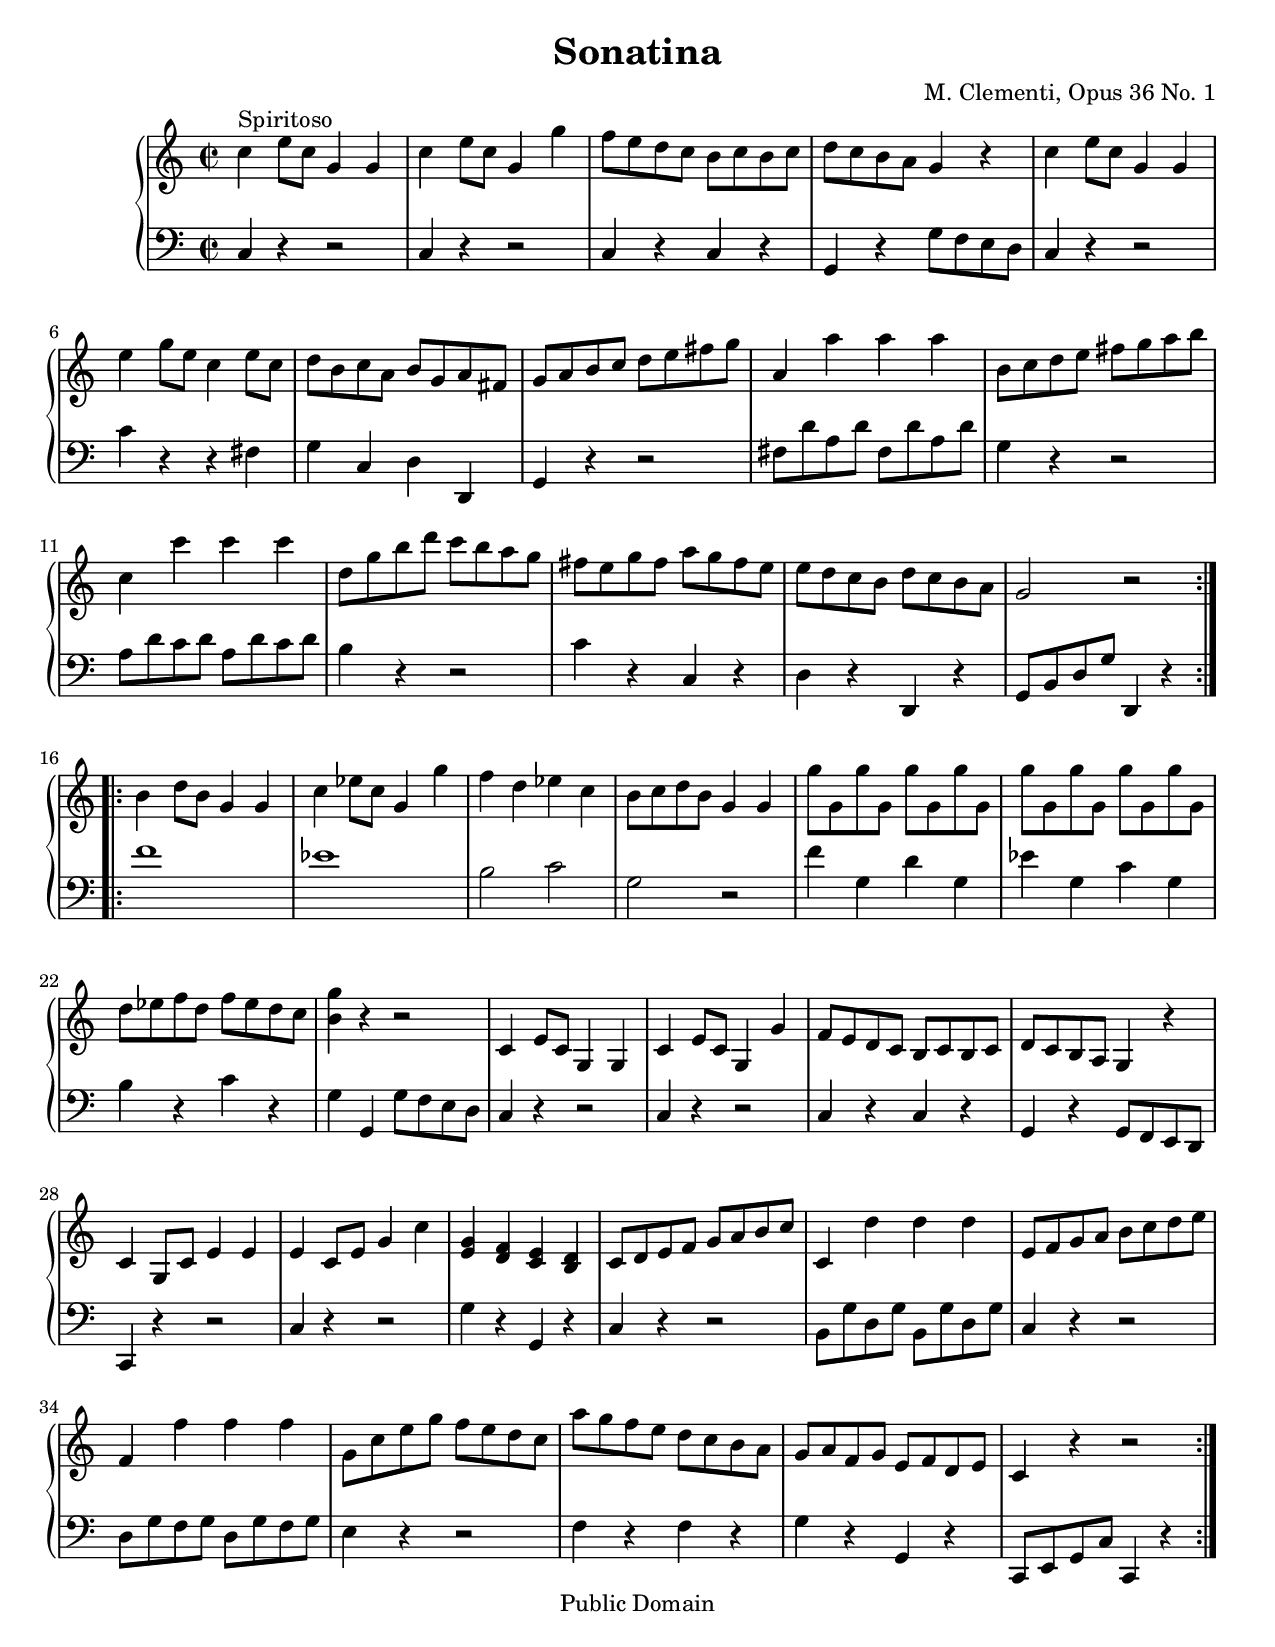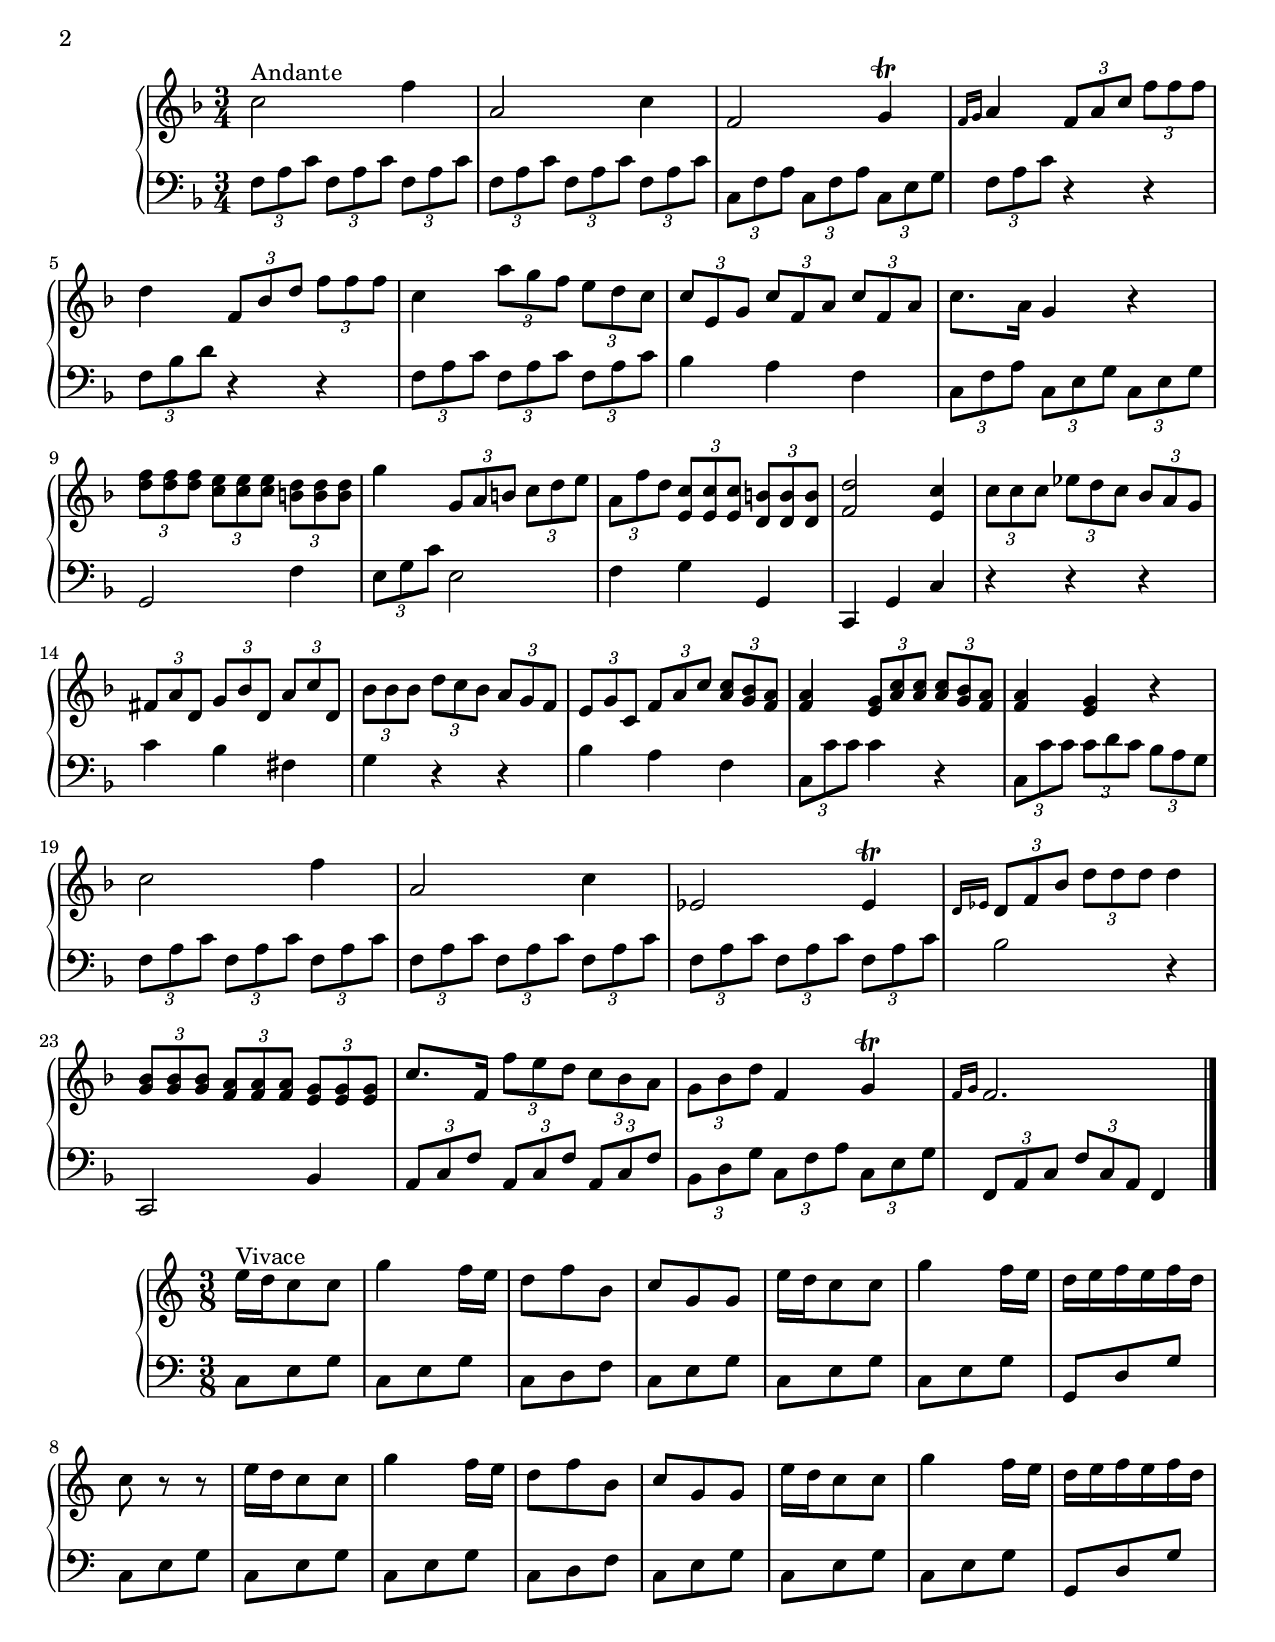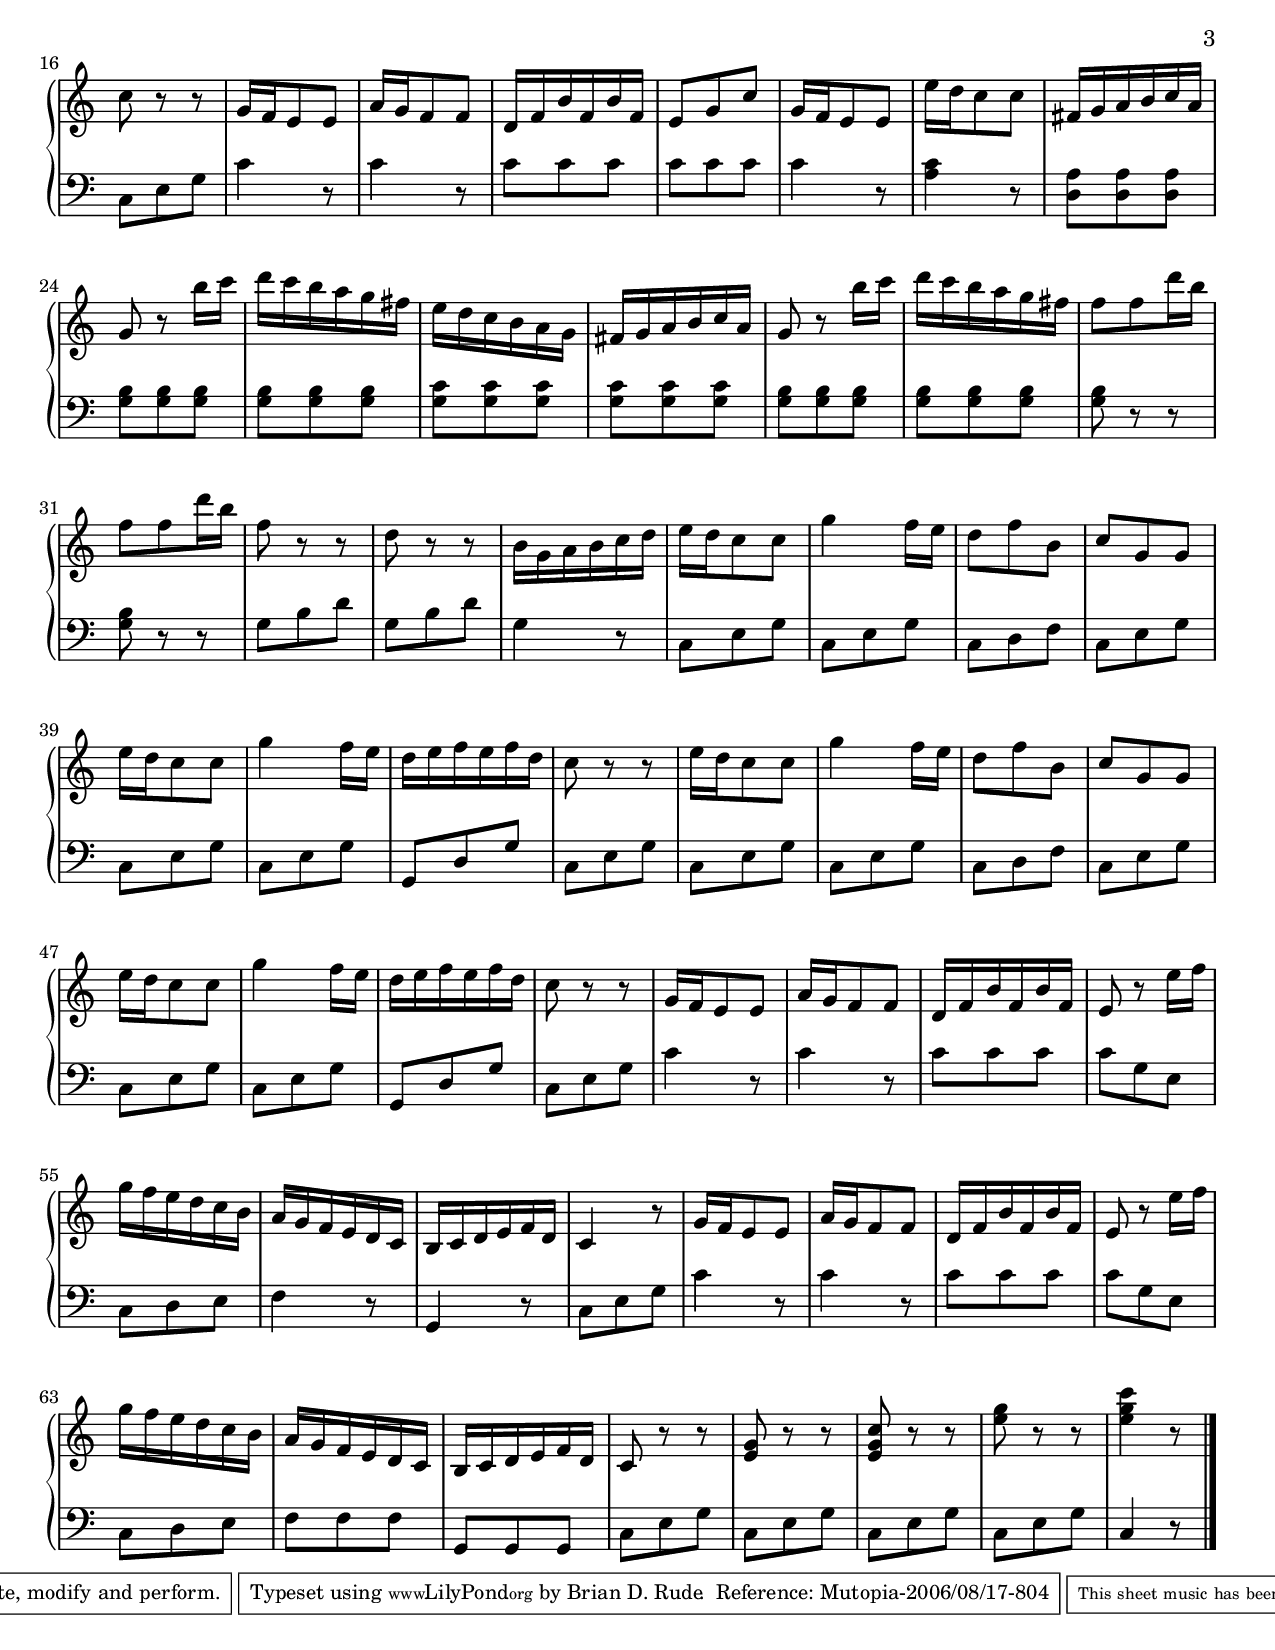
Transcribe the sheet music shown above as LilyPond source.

\version "2.8.4"        %begin program


\header {
title = "Sonatina"  composer = " M. Clementi, Opus 36 No. 1"
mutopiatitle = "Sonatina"
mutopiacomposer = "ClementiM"
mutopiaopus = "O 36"
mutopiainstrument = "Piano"
date = "19th C."
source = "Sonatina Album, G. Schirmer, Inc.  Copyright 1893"
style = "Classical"
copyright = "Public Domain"
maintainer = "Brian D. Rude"
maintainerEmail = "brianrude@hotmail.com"
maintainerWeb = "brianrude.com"
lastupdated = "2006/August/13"
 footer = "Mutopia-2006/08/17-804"
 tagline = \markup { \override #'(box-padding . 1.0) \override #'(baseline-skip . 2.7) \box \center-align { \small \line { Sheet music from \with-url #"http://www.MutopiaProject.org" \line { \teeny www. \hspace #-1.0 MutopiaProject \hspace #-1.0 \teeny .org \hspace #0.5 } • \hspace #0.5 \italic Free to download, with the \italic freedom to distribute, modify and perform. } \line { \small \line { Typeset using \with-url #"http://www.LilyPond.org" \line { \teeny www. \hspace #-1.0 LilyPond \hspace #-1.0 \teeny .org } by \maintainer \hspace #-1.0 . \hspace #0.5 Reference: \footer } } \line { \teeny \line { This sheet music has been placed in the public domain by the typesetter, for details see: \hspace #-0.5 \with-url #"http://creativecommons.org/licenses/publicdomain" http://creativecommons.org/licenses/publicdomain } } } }
}


\paper {
    #(set-paper-size "letter")
%    #(set-paper-size "a4")
 ragged-bottom=##f
 ragged-last-bottom=##f
}


    upperfirst = \relative c'' {
       \clef treble
       \key c \major
       \time 2/2

    \repeat volta 2 {               % begin part 1, treble
    c4^\markup {Spiritoso} e8 c g4 g    %1t
    c e8 c g4 g'            %2t
    f8 e d c b c b c            %3t
    d c b a g4 r            %4t
    c e8 c g4 g            %5t
    e' g8 e c4 e8 c            %6t
    d b c a b g a fis            %7t
    g a b c d e fis g            %8t
    a,4 a' a a                %9t
    b,8 c d e fis g a b            %10t
    c,4 c' c c                 %11t
    d,8 g b d c b a g            %12t
    fis e g fis a g fis e            %13t
    e d c b d c b a            %14t
    g2 r         }        %15t
    \repeat volta 2 {    b4 d8 b g4 g    %16t
    c ees8 c g4 g'            %17t
    f d ees c                %18t
    b8 c d b g4 g            %19t
    g'8 g, g' g, g' g, g' g,        %20t
    g' g, g' g, g' g, g' g,            %21t
    d' ees f d f ees d c            %22t
    <b g'>4 r r2            %23t
    c,4 e8 c g4 g            %24t
    c e8 c g4 g'            %25t
    f8 e d c b c b c            %26t
    d c b a g4 r            %27t
    c g8 c e4 e            %28t
    e c8 e g4 c            %29t
    <e, g> <d f> <c e> <b d>        %30t
    c8 d e f g a b c            %31t
    c,4 d' d d                %32t
    e,8 f g a b c d e            %33t
    f,4 f' f f                %34t
    g,8 c e g f e d c            %35t
    a' g f e d c b a            %36t
    g a f g e f d e            %37t
    c4 r r2        }          %38t
            }    % end part 1 treble

uppersecond = \relative c'' {\clef treble   \key f \major       \time 3/4
    \set tupletSpannerDuration = #(ly:make-moment 1 4)


                % begin part 2, treble
    c2^\markup {Andante} f4                %1t
    a,2 c4                        %2t
    f,2 g4^\trill   \grace {f16[ g]}                %3t
    a4 \times 2/3 {f8[ a c] f f f}                %4t
    d4 \times 2/3 {f,8[ bes d] f f f}                %5g
    c4 \times 2/3 {a'8[ g f] e d c                %6t
    c[ e, g] c[ f, a] c[ f, a]}                %7t
    c8. a16 g4 r                    %8t
    \times 2/3 {<d' f>8[ <d f> <d f>] <c e>[ <c e> <c e>] <b d> <b d> <b d>}        %9t
    g'4 \times 2/3 {g,8[ a b] c d e                %10t
    a,[ f' d] <e, c'>[ <e c'> <e c'>] <d b'> <d b'> <d b'>}    %11t
    <f d'>2 <e c'>4                    %12t
    \times 2/3 {c'8[ c c] ees[ d c] bes a g            %13t
    fis[ a d,] g[ bes d,] a' c d,                %14t
    bes'[ bes bes] d[ c bes] a g f                 %15t
    e[ g c,] f[ a c] <a c> <g bes> <f a>}            %16t
    <f a>4 \times 2/3 {<e g>8[ <a c> <a c>] <a c> <g bes> <f a>}        %17t
    <f a>4 <e g> r                    %18t
    c'2 f4                        %19t
    a,2 c4                        %20t
    ees,2 ees4^\trill  \grace {d16[ ees]}            %21t
    \times 2/3 {d8[ f bes] d[ d d]} d4            %22t
    \times 2/3 { <g, bes>8[ <g bes> <g bes>] <f a>[ <f a> <f a>] <e g> <e g> <e g>     }    %23t
    c'8. f,16 \times 2/3 {f'8[ e d] c bes a            %24t
    g bes d} f,4 g^\trill  \grace {f16[ g]}            %25t
    f2.    \bar "|."        }            %26t    end second part, treble


%                                begin third part, treble
upperthird = \relative c'' {\clef treble   \key c \major       \time 3/8
    e16^\markup {Vivace} d c8 c        %1t
    g'4 f16 e            %2t
    d8 f b,            %3t
     c g g            %4t
    e'16 d c8 c        %5t
    g'4 f16 e             %6t
    d e f e f d            %7t
    c8 r r            %8t
    e16 d c8 c        %9t
     g'4 f16 e            %10t
    d8 f b,            %11t
    c g g            %12t
    e'16 d c8 c        %13t
    g'4 f16 e            %14t
    d e f e f d            %15t
    c8 r r            %16t
    g16 f e8 e        %17t
    a16 g f8 f         %18t
    d16 f b f b f        %19t
    e8 g c            %20t
    g16 f e8 e        %21t
    e'16 d c8 c        %22t
    fis,16 g a b c a        %23t
    g8 r b'16 c        %24t
    d c b a g fis        %25t
    e d c b a g        %26t
    fis g a b c a         %27t
    g8 r b'16 c        %28t
    d c b a g fis        %29t
    f8 f d'16 b        %30t
    f8 f d'16 b        %31t
    f8 r r            %32t
    d r r             %33t
     b16 g a b c d         %34t
    e16 d c8 c        %35t
    g'4 f16 e             %36t
    d8 f b,             %37t
    c g g             %38t
    e'16 d c8 c         %39t
    g'4 f16 e             %40t
    d e f e f d         %41t
    c8 r r             %42t
    e16 d c8 c        %43t
     g'4 f16 e         %44t
    d8 f b,            %45t
    c g g             %46t
    e'16 d c8 c        %47t
    g'4 f16 e             %48t
    d e f e f d         %49t
    c8 r r             %50t
    g16 f e8 e        %51t
    a16 g f8 f            %52t
    d16 f b f b f         %53t
    e8 r e'16 f        %54t
    g f e d c b            %55t
    a g f e d c            %56t
    b c d e f d            %57t
    c4 r8            %58t
    g'16 f e8 e        %59t
    a16 g f8 f            %60t
    d16 f b f b f         %61t
    e8 r e'16 f        %62t
    g f e d c b            %63t
    a g f e d c            %64t
    b c d e f d            %65t
    c8 r r             %66t
    <e g> r r             %67t
    <e g c> r r        %68t
    <e' g> r r            %69t
    <e g c>4 r8  \bar "|."    %70t    end third part, treble
    }

    lowerfirst = \relative c {
       \clef bass
       \key c \major
       \time 2/2

    \repeat volta 2 {    c4 r r2        %1b    begin first part bass
    c4 r r2                %2b
    c4 r c r                %3b
    g r g'8 f e d             %4b
    c4 r r2                %5b
    c'4 r r fis,                %6b
    g c, d d,                %7b
    g r r2                %8b
    fis'8 d' a d fis, d' a d        %9b
    g,4 r r2                %10b
    a8 d c d a d c d             %11b
    b4 r r2                %12b
     c4 r c, r                %13b
    d r d, r                %14b
    g8 b d g d,4 r    }        %15b
    \repeat volta 2 {    f''1        %16b
    ees                %17b
    b2 c                %18b
    g r                %19b
    f'4 g, d' g,            %20b
    ees' g, c g            %21b
    b r c r                %22b
    g g, g'8 f e d             %23b
    c4 r r2                %24b
    c4 r r2                %25b
    c4 r c r                %26b
    g r g8 f e d            %27b
    c4 r r2                %28b
    c'4 r r2                %29b
    g'4 r g, r                %30b
    c r r2                %31b
    b8 g' d g b, g' d g            %32b
    c,4 r r2                %33b
    d8 g f g d g f g             %34b
    e4 r r2                %35b
    f4 r f r                %36b
    g r g, r                %37b
    c,8 e g c c,4 r    }        %38b        end first part bass
    }

    lowersecond = \relative c {    \clef bass \key f \major \time 3/4
    \set tupletSpannerDuration = #(ly:make-moment 1 4)

                        %     begin second part bass
    \times 2/3 {f8[ a c] f,[ a c] f, a c        %1b
    f,[a c] f,[ a c] f, a c                %2b
    c,[ f a] c,[ f a] c, e g                %3b
    f[ a c]} r4 r                %4b
    \times 2/3 {f,8 bes d} r4 r            %5b
    \times 2/3 { f,8[ a c] f,[ a c] f, a c}        %6b
    bes4 a f                    %7b
    \times 2/3 { c8[ f a] c,[ e g] c, e g}        %8b
    g,2 f'4                    %9b
    \times 2/3 {e8 g c} e,2            %10b
    f4 g g,                    %11b
    c, g' c                    %12b
    r4 r r                    %13b
    c' bes fis                    %14b
    g r r                    %15b
    bes a f                    %16b
    \times 2/3 {c8 c' c} c4 r            %17b
    \times 2/3 {c,8[ c' c] c[ d c] bes a g        %18b
    f[ a c] f,[ a c] f, a c                %19b
    f,[ a c] f,[ a c] f, a c                %20b
    f,[ a c] f,[ a c] f, a c    }            %21b
    bes2 r4                    %22b
    c,,2 bes'4                    %23b
    \times 2/3 { a8[ c f] a,[ c f] a, c f        %24b
    bes,[ d g] c,[ f a] c, e g            %25b
    f,[ a c] f c a } f4        }        %26b        end second part bass

lowerthird = \relative c { \clef bass \key c \major \time 3/8

    c8 e g            %1b            begin third part bass
    c, e g            %2b
    c, d f            %3b
    c e g            %4b
    c, e g            %5b
    c, e g            %6b
    g, d' g            %7b
    c, e g            %8b
    c, e g            %9b
    c, e g            %10b
    c, d f            %11b
    c e g            %12b
    c, e g            %13b
    c, e g            %14b
    g, d' g             %15b
    c, e g            %16b
    c4 r8            %17b
    c4 r8            %18b
    c c c            %19b
    c c c             %20b
    c4 r8            %21b
    <a c>4 r8            %22b
    <d, a'> <d a'> <d a'>    %23b
    <g b> <g b> <g b>        %24b
    <g b> < g b> <g b>    <    %25b
    g c> <g c> <g c>        %26b
    <g c> <g c> <g c>        %27b
    <g b> < g b> <g b>        %28b
    <g b> < g b> <g b>        %29b
    <g b> r r            %30b
    <g b> r r            %31b
    g b d            %32b
    g, b d            %33b
    g,4 r8            %34b
    c, e g            %35b
    c, e g            %36b
    c, d f            %37b
    c e g            %38b
    c, e g            %39b
    c, e g            %40b
    g, d' g            %41b
    c, e g            %42b
    c, e g            %43b
    c, e g            %44b
    c, d f            %45b
    c e g            %46b
    c, e g            %47b
    c, e g            %48b
    g, d' g            %49b
    c, e g            %50b
    c4 r8            %51b
    c4 r8            %52b
    c c c            %53b
    c g e            %54b
    c d e            %55b
    f4 r8            %56b
    g,4 r8            %57b
    c e g            %58b
    c4 r8            %59b
    c4 r8            %60b
    c c c            %61b
    c g e            %62b
    c d e            %63b
    f f f            %64b
    g, g g            %65b
    c e g            %66b
    c, e g            %67b
    c, e g            %68b
    c, e g            %69b
    c,4 r8            %70b        end third part bass

    }

\book {
    \score {
       \new PianoStaff <<
          \set PianoStaff.instrument = "Piano  "
          \new Staff = "upper" \upperfirst
          \new Staff = "lower" \lowerfirst         >>
    \midi {\tempo 4=156}    \layout { }}

   \score {
       \new PianoStaff <<
          \set PianoStaff.instrument = "Piano  "
          \new Staff = "upper" \uppersecond
          \new Staff = "lower" \lowersecond
       >>
    \midi {\tempo 4=92}        \layout { }}

   \score {
    \new PianoStaff <<
    \set PianoStaff.instrument = "Piano"
    \new Staff = "upper" \upperthird
    \new Staff = "lower" \lowerthird >>
    \midi {\tempo 8=160}    \layout { }}

        }        % end book



              % end program
